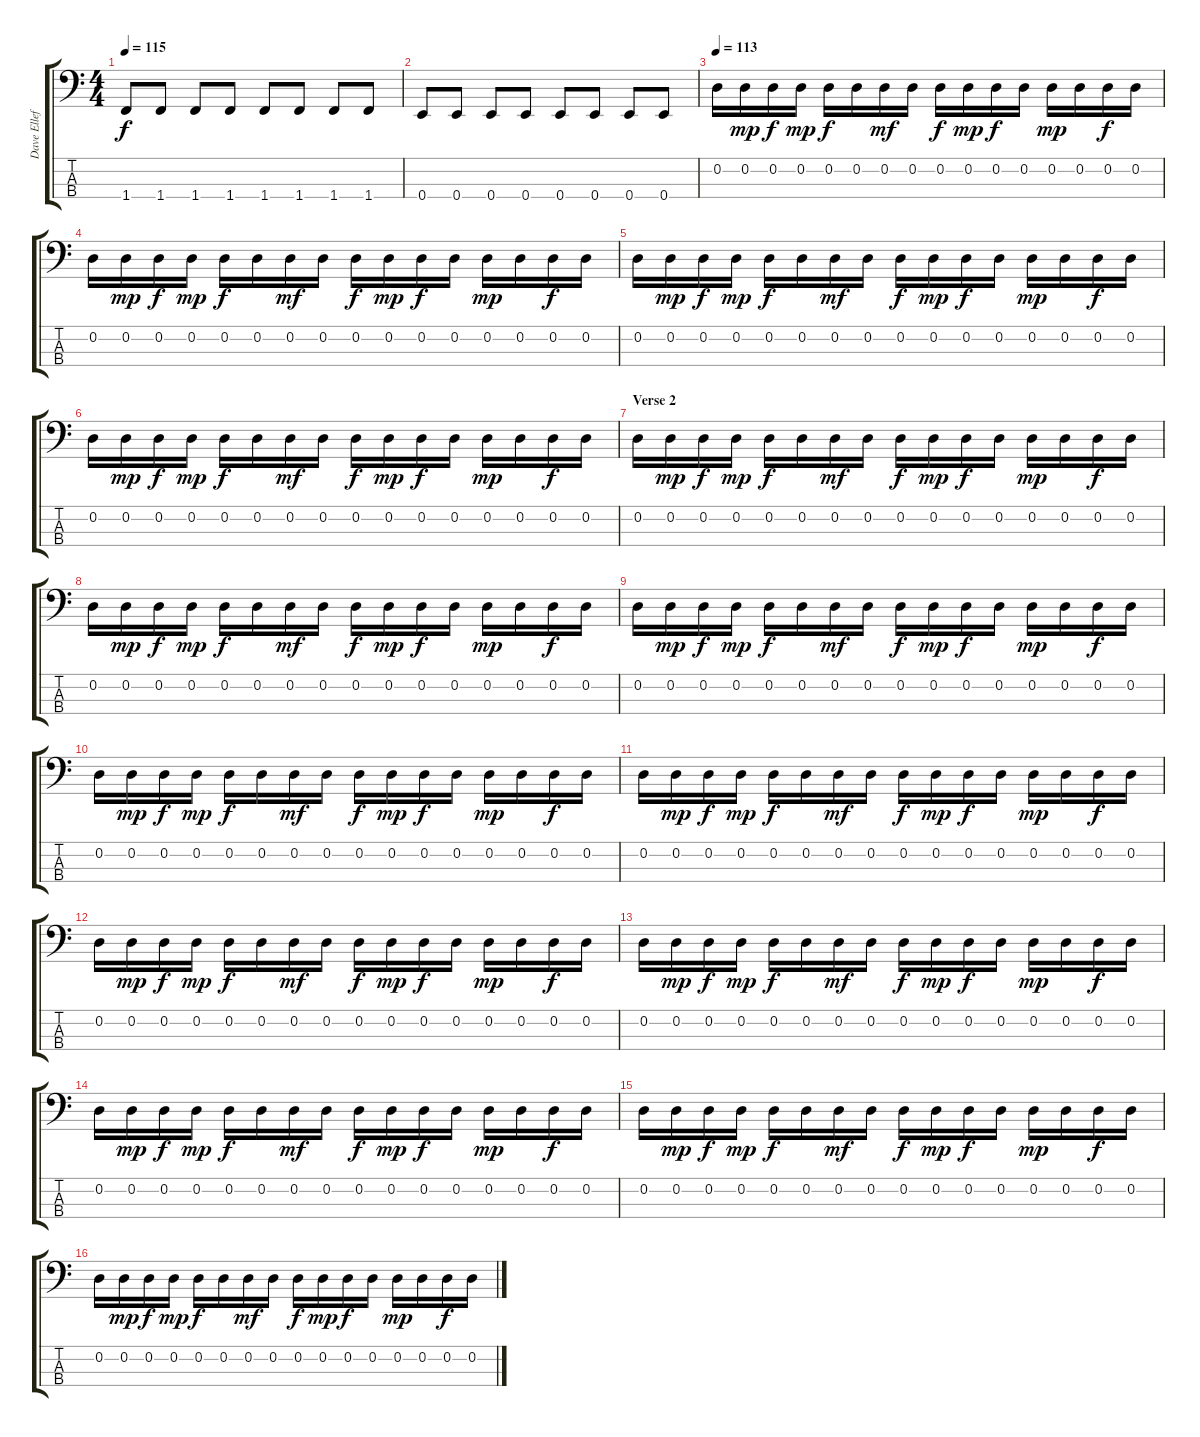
\track ("Dave Ellefson" "Dave Ellef") {instrument electricbassfinger}
\staff {score tabs}
\tuning (G2 D2 A1 E1) {hide}
\ts (4 4)
\tempo 115
\clef f4
\ks c
1.4.8{dy f} 1.4.8 1.4.8 1.4.8 1.4.8 1.4.8 1.4.8 1.4.8 |
0.4.8 0.4.8 0.4.8 0.4.8 0.4.8 0.4.8 0.4.8 0.4.8 |
\tempo 113
0.2.16 0.2.16{dy mp} 0.2.16{dy f} 0.2.16{dy mp} 0.2.16{dy f} 0.2.16 0.2.16{dy mf} 0.2.16 0.2.16{dy f} 0.2.16{dy mp} 0.2.16{dy f} 0.2.16 0.2.16{dy mp} 0.2.16 0.2.16{dy f} 0.2.16 |
0.2.16 0.2.16{dy mp} 0.2.16{dy f} 0.2.16{dy mp} 0.2.16{dy f} 0.2.16 0.2.16{dy mf} 0.2.16 0.2.16{dy f} 0.2.16{dy mp} 0.2.16{dy f} 0.2.16 0.2.16{dy mp} 0.2.16 0.2.16{dy f} 0.2.16 |
0.2.16 0.2.16{dy mp} 0.2.16{dy f} 0.2.16{dy mp} 0.2.16{dy f} 0.2.16 0.2.16{dy mf} 0.2.16 0.2.16{dy f} 0.2.16{dy mp} 0.2.16{dy f} 0.2.16 0.2.16{dy mp} 0.2.16 0.2.16{dy f} 0.2.16 |
0.2.16 0.2.16{dy mp} 0.2.16{dy f} 0.2.16{dy mp} 0.2.16{dy f} 0.2.16 0.2.16{dy mf} 0.2.16 0.2.16{dy f} 0.2.16{dy mp} 0.2.16{dy f} 0.2.16 0.2.16{dy mp} 0.2.16 0.2.16{dy f} 0.2.16 |
\section ("" "Verse 2")
0.2.16 0.2.16{dy mp} 0.2.16{dy f} 0.2.16{dy mp} 0.2.16{dy f} 0.2.16 0.2.16{dy mf} 0.2.16 0.2.16{dy f} 0.2.16{dy mp} 0.2.16{dy f} 0.2.16 0.2.16{dy mp} 0.2.16 0.2.16{dy f} 0.2.16 |
0.2.16 0.2.16{dy mp} 0.2.16{dy f} 0.2.16{dy mp} 0.2.16{dy f} 0.2.16 0.2.16{dy mf} 0.2.16 0.2.16{dy f} 0.2.16{dy mp} 0.2.16{dy f} 0.2.16 0.2.16{dy mp} 0.2.16 0.2.16{dy f} 0.2.16 |
0.2.16 0.2.16{dy mp} 0.2.16{dy f} 0.2.16{dy mp} 0.2.16{dy f} 0.2.16 0.2.16{dy mf} 0.2.16 0.2.16{dy f} 0.2.16{dy mp} 0.2.16{dy f} 0.2.16 0.2.16{dy mp} 0.2.16 0.2.16{dy f} 0.2.16 |
0.2.16 0.2.16{dy mp} 0.2.16{dy f} 0.2.16{dy mp} 0.2.16{dy f} 0.2.16 0.2.16{dy mf} 0.2.16 0.2.16{dy f} 0.2.16{dy mp} 0.2.16{dy f} 0.2.16 0.2.16{dy mp} 0.2.16 0.2.16{dy f} 0.2.16 |
0.2.16 0.2.16{dy mp} 0.2.16{dy f} 0.2.16{dy mp} 0.2.16{dy f} 0.2.16 0.2.16{dy mf} 0.2.16 0.2.16{dy f} 0.2.16{dy mp} 0.2.16{dy f} 0.2.16 0.2.16{dy mp} 0.2.16 0.2.16{dy f} 0.2.16 |
0.2.16 0.2.16{dy mp} 0.2.16{dy f} 0.2.16{dy mp} 0.2.16{dy f} 0.2.16 0.2.16{dy mf} 0.2.16 0.2.16{dy f} 0.2.16{dy mp} 0.2.16{dy f} 0.2.16 0.2.16{dy mp} 0.2.16 0.2.16{dy f} 0.2.16 |
0.2.16 0.2.16{dy mp} 0.2.16{dy f} 0.2.16{dy mp} 0.2.16{dy f} 0.2.16 0.2.16{dy mf} 0.2.16 0.2.16{dy f} 0.2.16{dy mp} 0.2.16{dy f} 0.2.16 0.2.16{dy mp} 0.2.16 0.2.16{dy f} 0.2.16 |
0.2.16 0.2.16{dy mp} 0.2.16{dy f} 0.2.16{dy mp} 0.2.16{dy f} 0.2.16 0.2.16{dy mf} 0.2.16 0.2.16{dy f} 0.2.16{dy mp} 0.2.16{dy f} 0.2.16 0.2.16{dy mp} 0.2.16 0.2.16{dy f} 0.2.16 |
0.2.16 0.2.16{dy mp} 0.2.16{dy f} 0.2.16{dy mp} 0.2.16{dy f} 0.2.16 0.2.16{dy mf} 0.2.16 0.2.16{dy f} 0.2.16{dy mp} 0.2.16{dy f} 0.2.16 0.2.16{dy mp} 0.2.16 0.2.16{dy f} 0.2.16 |
0.2.16 0.2.16{dy mp} 0.2.16{dy f} 0.2.16{dy mp} 0.2.16{dy f} 0.2.16 0.2.16{dy mf} 0.2.16 0.2.16{dy f} 0.2.16{dy mp} 0.2.16{dy f} 0.2.16 0.2.16{dy mp} 0.2.16 0.2.16{dy f} 0.2.16
